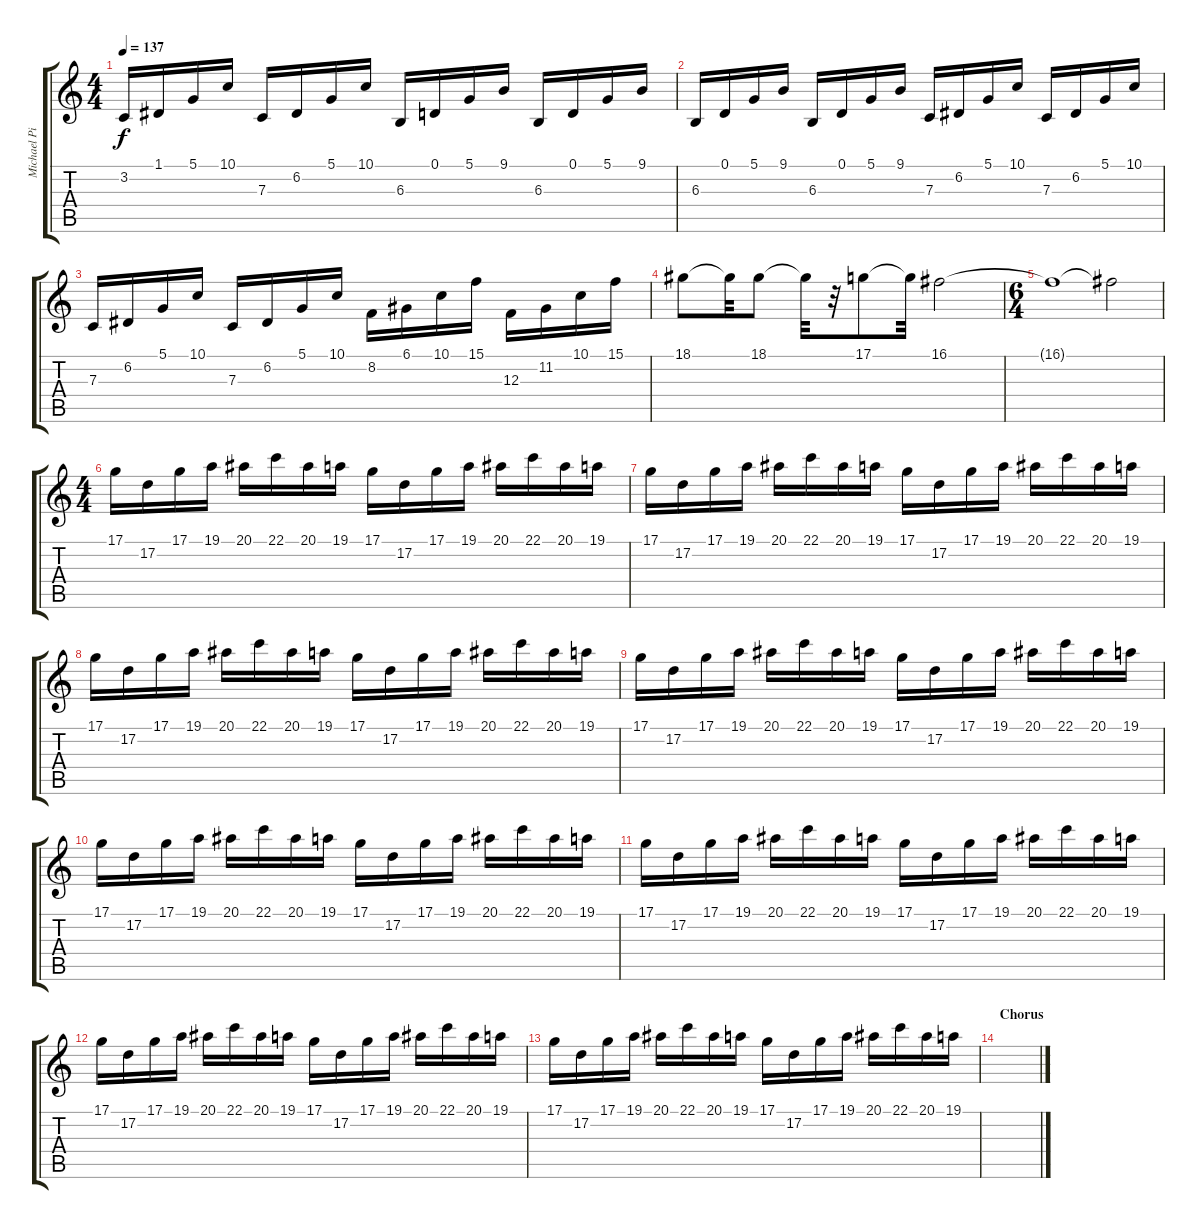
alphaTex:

\track ("Michael Pinella Lead" "Michael Pi") {instrument harpsichord}
\staff {score tabs}
\tuning (D4 A3 F3 C3 G2 D2) {hide}
\ts (4 4)
\tempo 137
\clef g2
\ks c
3.2.16{dy f} 1.1.16 5.1.16 10.1.16 7.3.16 6.2.16 5.1.16 10.1.16 6.3.16 0.1.16 5.1.16 9.1.16 6.3.16 0.1.16 5.1.16 9.1.16 |
6.3.16 0.1.16 5.1.16 9.1.16 6.3.16 0.1.16 5.1.16 9.1.16 7.3.16 6.2.16 5.1.16 10.1.16 7.3.16 6.2.16 5.1.16 10.1.16 |
7.3.16 6.2.16 5.1.16 10.1.16 7.3.16 6.2.16 5.1.16 10.1.16 8.2.16 6.1.16 10.1.16 15.1.16 12.3.16 11.2.16 10.1.16 15.1.16 |
18.1.8 18.1{t}.32 18.1.8 18.1{t}.32 r.32 17.1.8 17.1{t}.32 16.1.2 |
\ts (6 4)
16.1{t}.1 16.1{t}.2 |
\ts (4 4)
17.1.16 17.2.16 17.1.16 19.1.16 20.1.16 22.1.16 20.1.16 19.1.16 17.1.16 17.2.16 17.1.16 19.1.16 20.1.16 22.1.16 20.1.16 19.1.16 |
17.1.16 17.2.16 17.1.16 19.1.16 20.1.16 22.1.16 20.1.16 19.1.16 17.1.16 17.2.16 17.1.16 19.1.16 20.1.16 22.1.16 20.1.16 19.1.16 |
17.1.16 17.2.16 17.1.16 19.1.16 20.1.16 22.1.16 20.1.16 19.1.16 17.1.16 17.2.16 17.1.16 19.1.16 20.1.16 22.1.16 20.1.16 19.1.16 |
17.1.16 17.2.16 17.1.16 19.1.16 20.1.16 22.1.16 20.1.16 19.1.16 17.1.16 17.2.16 17.1.16 19.1.16 20.1.16 22.1.16 20.1.16 19.1.16 |
17.1.16 17.2.16 17.1.16 19.1.16 20.1.16 22.1.16 20.1.16 19.1.16 17.1.16 17.2.16 17.1.16 19.1.16 20.1.16 22.1.16 20.1.16 19.1.16 |
17.1.16 17.2.16 17.1.16 19.1.16 20.1.16 22.1.16 20.1.16 19.1.16 17.1.16 17.2.16 17.1.16 19.1.16 20.1.16 22.1.16 20.1.16 19.1.16 |
17.1.16 17.2.16 17.1.16 19.1.16 20.1.16 22.1.16 20.1.16 19.1.16 17.1.16 17.2.16 17.1.16 19.1.16 20.1.16 22.1.16 20.1.16 19.1.16 |
17.1.16 17.2.16 17.1.16 19.1.16 20.1.16 22.1.16 20.1.16 19.1.16 17.1.16 17.2.16 17.1.16 19.1.16 20.1.16 22.1.16 20.1.16 19.1.16 |
\section ("" "Chorus")
